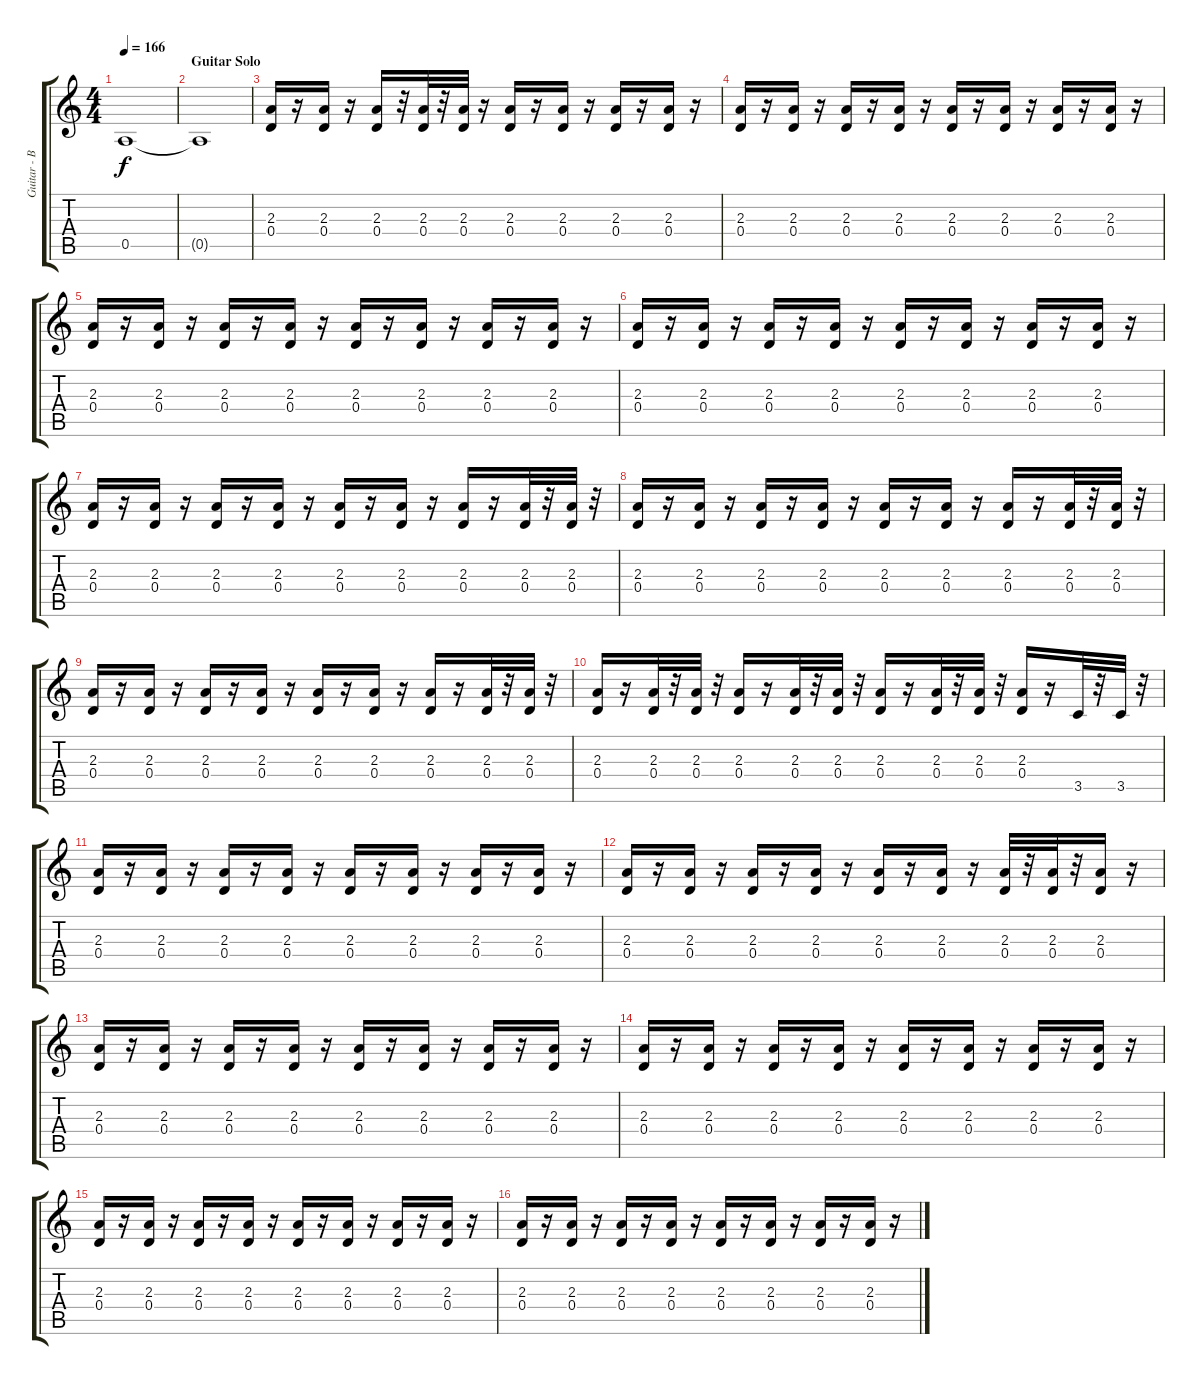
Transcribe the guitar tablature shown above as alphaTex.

\track ("Guitar - Blackmore" "Guitar - B") {instrument distortionguitar}
\staff {score tabs}
\tuning (E4 B3 G3 D3 A2 E2) {hide}
\ts (4 4)
\tempo 166
\clef g2
\ks c
0.5{t}.1{dy f} |
\section ("" "Guitar Solo")
0.5{t}.1{volume 10} |
(2.3 0.4).16 r.16 (2.3 0.4).16 r.16 (2.3 0.4).16 r.32 (2.3 0.4).32 r.32 (2.3 0.4).32 r.16 (2.3 0.4).16 r.16 (2.3 0.4).16 r.16 (2.3 0.4).16 r.16 (2.3 0.4).16 r.16 |
(2.3 0.4).16 r.16 (2.3 0.4).16 r.16 (2.3 0.4).16 r.16 (2.3 0.4).16 r.16 (2.3 0.4).16 r.16 (2.3 0.4).16 r.16 (2.3 0.4).16 r.16 (2.3 0.4).16 r.16 |
(2.3 0.4).16 r.16 (2.3 0.4).16 r.16 (2.3 0.4).16 r.16 (2.3 0.4).16 r.16 (2.3 0.4).16 r.16 (2.3 0.4).16 r.16 (2.3 0.4).16 r.16 (2.3 0.4).16 r.16 |
(2.3 0.4).16 r.16 (2.3 0.4).16 r.16 (2.3 0.4).16 r.16 (2.3 0.4).16 r.16 (2.3 0.4).16 r.16 (2.3 0.4).16 r.16 (2.3 0.4).16 r.16 (2.3 0.4).16 r.16 |
(2.3 0.4).16 r.16 (2.3 0.4).16 r.16 (2.3 0.4).16 r.16 (2.3 0.4).16 r.16 (2.3 0.4).16 r.16 (2.3 0.4).16 r.16 (2.3 0.4).16 r.16 (2.3 0.4).32 r.32 (2.3 0.4).32 r.32 |
(2.3 0.4).16 r.16 (2.3 0.4).16 r.16 (2.3 0.4).16 r.16 (2.3 0.4).16 r.16 (2.3 0.4).16 r.16 (2.3 0.4).16 r.16 (2.3 0.4).16 r.16 (2.3 0.4).32 r.32 (2.3 0.4).32 r.32 |
(2.3 0.4).16 r.16 (2.3 0.4).16 r.16 (2.3 0.4).16 r.16 (2.3 0.4).16 r.16 (2.3 0.4).16 r.16 (2.3 0.4).16 r.16 (2.3 0.4).16 r.16 (2.3 0.4).32 r.32 (2.3 0.4).32 r.32 |
(2.3 0.4).16 r.16 (2.3 0.4).32 r.32 (2.3 0.4).32 r.32 (2.3 0.4).16 r.16 (2.3 0.4).32 r.32 (2.3 0.4).32 r.32 (2.3 0.4).16 r.16 (2.3 0.4).32 r.32 (2.3 0.4).32 r.32 (2.3 0.4).16 r.16 3.5.32 r.32 3.5.32 r.32 |
(2.3 0.4).16 r.16 (2.3 0.4).16 r.16 (2.3 0.4).16 r.16 (2.3 0.4).16 r.16 (2.3 0.4).16 r.16 (2.3 0.4).16 r.16 (2.3 0.4).16 r.16 (2.3 0.4).16 r.16 |
(2.3 0.4).16 r.16 (2.3 0.4).16 r.16 (2.3 0.4).16 r.16 (2.3 0.4).16 r.16 (2.3 0.4).16 r.16 (2.3 0.4).16 r.16 (2.3 0.4).32 r.32 (2.3 0.4).32 r.32 (2.3 0.4).16 r.16 |
(2.3 0.4).16 r.16 (2.3 0.4).16 r.16 (2.3 0.4).16 r.16 (2.3 0.4).16 r.16 (2.3 0.4).16 r.16 (2.3 0.4).16 r.16 (2.3 0.4).16 r.16 (2.3 0.4).16 r.16 |
(2.3 0.4).16 r.16 (2.3 0.4).16 r.16 (2.3 0.4).16 r.16 (2.3 0.4).16 r.16 (2.3 0.4).16 r.16 (2.3 0.4).16 r.16 (2.3 0.4).16 r.16 (2.3 0.4).16 r.16 |
(2.3 0.4).16 r.16 (2.3 0.4).16 r.16 (2.3 0.4).16 r.16 (2.3 0.4).16 r.16 (2.3 0.4).16 r.16 (2.3 0.4).16 r.16 (2.3 0.4).16 r.16 (2.3 0.4).16 r.16 |
(2.3 0.4).16 r.16 (2.3 0.4).16 r.16 (2.3 0.4).16 r.16 (2.3 0.4).16 r.16 (2.3 0.4).16 r.16 (2.3 0.4).16 r.16 (2.3 0.4).16 r.16 (2.3 0.4).16 r.16
